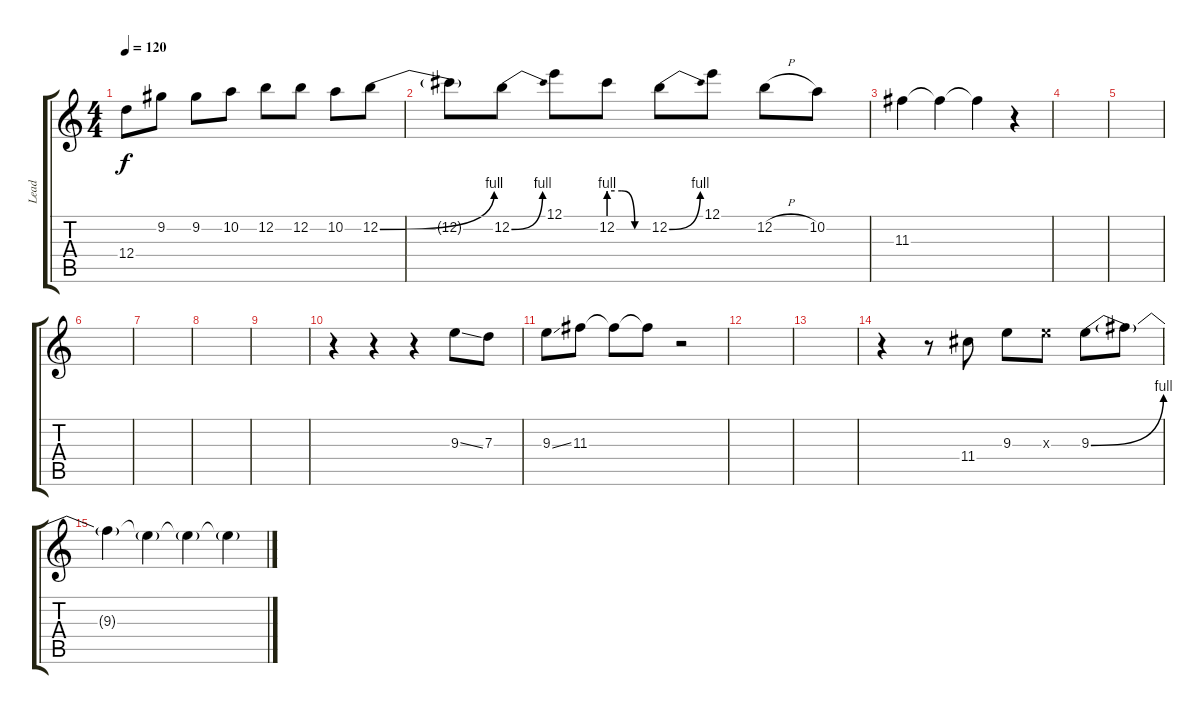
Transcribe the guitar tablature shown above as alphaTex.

\track ("Lead" "Lead") {instrument overdrivenguitar}
\staff {score tabs}
\tuning (E4 B3 G3 D3 A2 E2) {hide}
\ts (4 4)
\tempo 120
\clef g2
\ks c
12.4{t}.8{dy f} 9.2.8 9.2.8 10.2.8 12.2.8 12.2.8 10.2.8 12.2{be (bend 0 0 60 4)}.8 |
12.2{t}.8 12.2{be (bend 0 0 60 4)}.8 12.1.8 12.2{be (custom 0 4 20 4 40 0 60 0)}.8 12.2{be (bend 0 0 60 4)}.8 12.1.8 12.2{h}.8 10.2.8 |
11.3.4 11.3{t}.4 11.3{t}.4 r.4 |
|
|
|
|
|
|
r.4 r.4 r.4 9.3{ss}.8 7.3.8 |
9.3{ss}.8 11.3.8 11.3{t}.8 11.3{t}.8 r.2 |
|
|
r.4 r.8 11.4.8 9.3.8 9.3{x}.8 9.3{be (bend 0 0 60 4)}.8 9.3{t}.8 |
9.3{t}.4 9.3{t}.4 9.3{t}.4 9.3{t}.4
